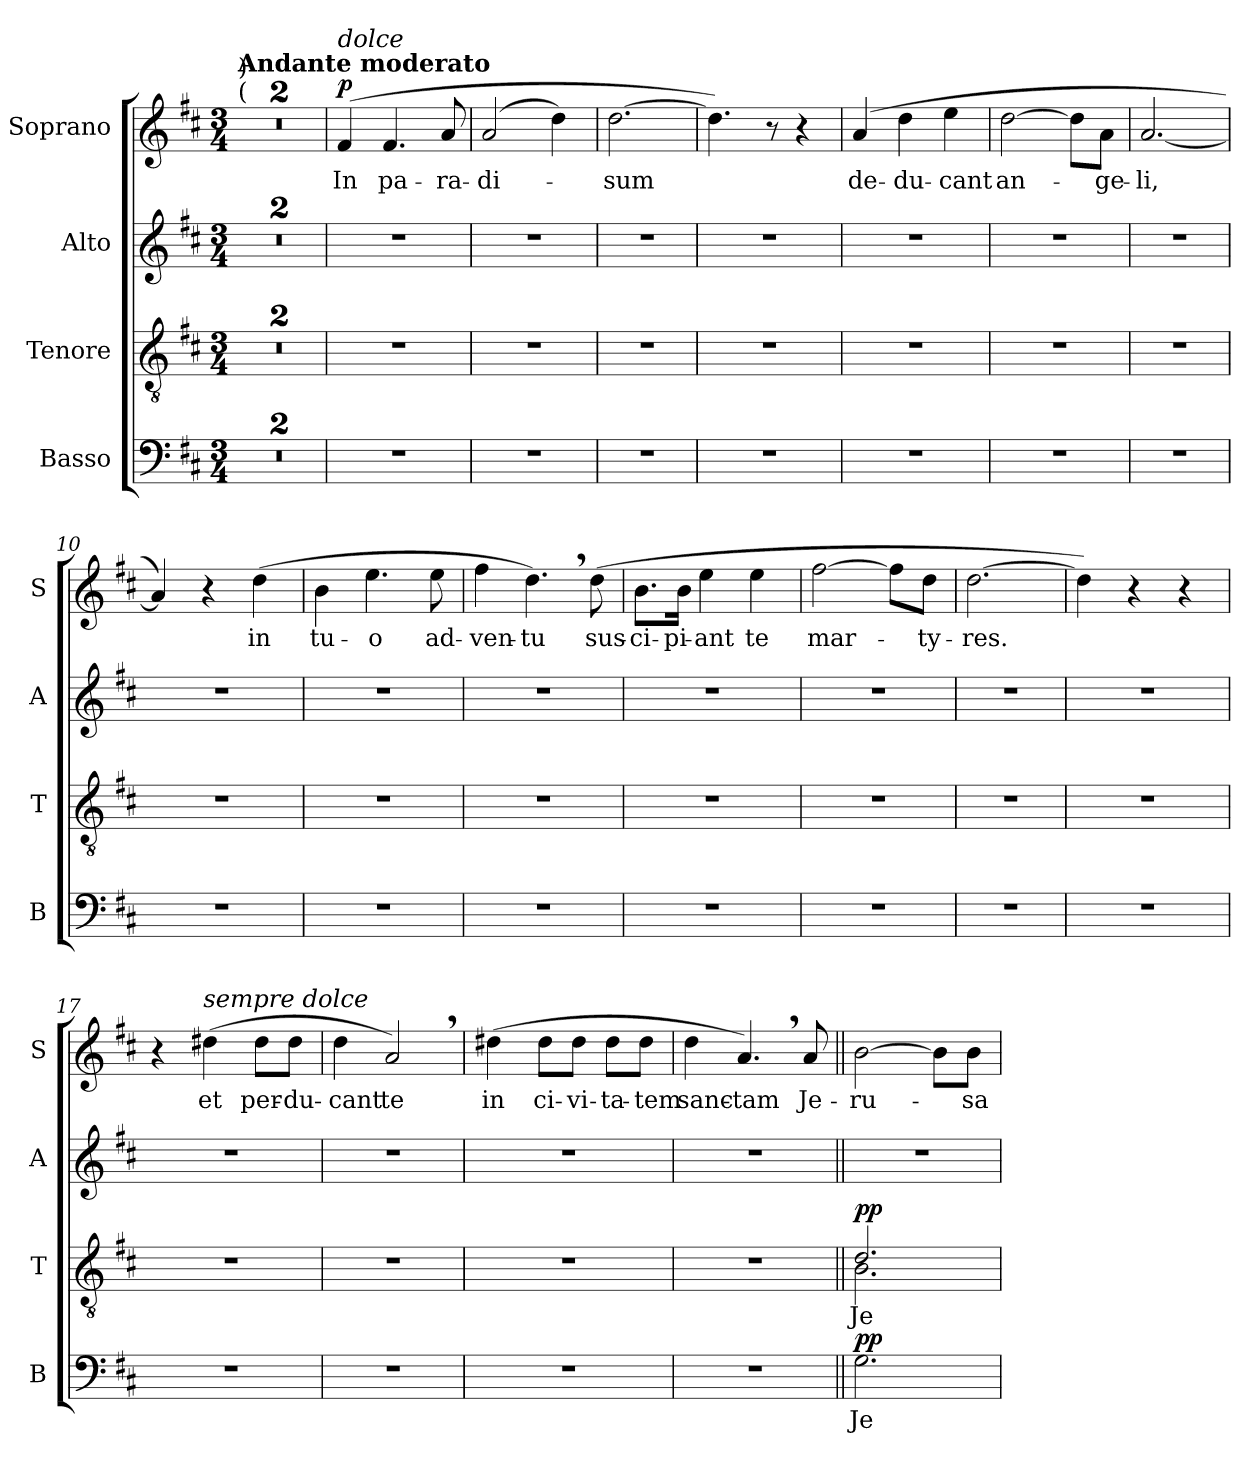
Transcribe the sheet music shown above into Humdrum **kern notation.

**kern	**text	**dynam	**kern	**text	**dynam	**kern	**kern	**text	**dynam
*part4	*part4	*part4	*part3	*part3	*part3	*part2	*part1	*part1	*part1
*staff4	*staff4	*staff4	*staff3	*staff3	*staff3	*staff2	*staff1	*staff1	*staff1
*I"Basso	*	*	*I"Tenore	*	*	*I"Alto	*I"Soprano	*	*
*I'B	*	*	*I'T	*	*	*I'A	*I'S	*	*
*clefF4	*	*	*clefGv2	*	*	*clefG2	*clefG2	*	*
*k[f#c#]	*	*	*k[f#c#]	*	*	*k[f#c#]	*k[f#c#]	*	*
*D:	*	*	*D:	*	*	*D:	*D:	*	*
*M3/4	*	*	*M3/4	*	*	*M3/4	*M3/4	*	*
*MM58	*	*	*MM58	*	*	*MM58	*MM58	*	*
=1	=1	=1	=1	=1	=1	=1	=1	=1	=1
!	!	!	!	!	!	!	!LO:TX:a:B:t=Andante moderato	!	!
!	!	!	!	!	!	!	!LO:TX:a:t=(	!	!
!	!	!	!	!	!	!	!LO:TX:a:t=)	!	!
2.r	.	.	2.r	.	.	2.r	2.r	.	.
=2	=2	=2	=2	=2	=2	=2	=2	=2	=2
2.r	.	.	2.r	.	.	2.r	2.r	.	.
=3	=3	=3	=3	=3	=3	=3	=3	=3	=3
!	!	!	!	!	!	!	!LO:TX:a:i:t=dolce	!	!
!	!	!	!	!	!	!	!	!LO:LY:b	!LO:DY:a
2.r	.	.	2.r	.	.	2.r	(>4f#/	In	p
!	!	!	!	!	!	!	!	!LO:LY:b	!
.	.	.	.	.	.	.	4.f#/	pa-	.
!	!	!	!	!	!	!	!	!LO:LY:b	!
.	.	.	.	.	.	.	8a/	-ra-	.
=4	=4	=4	=4	=4	=4	=4	=4	=4	=4
!	!	!	!	!	!	!	!	!LO:LY:b	!
2.r	.	.	2.r	.	.	2.r	(>2a/	-di-	.
.	.	.	.	.	.	.	4dd\)	.	.
=5	=5	=5	=5	=5	=5	=5	=5	=5	=5
!	!	!	!	!	!	!	!	!LO:LY:b	!
2.r	.	.	2.r	.	.	2.r	[2.dd\	-sum	.
=6	=6	=6	=6	=6	=6	=6	=6	=6	=6
2.r	.	.	2.r	.	.	2.r	4.dd\])	.	.
.	.	.	.	.	.	.	8r	.	.
.	.	.	.	.	.	.	4r	.	.
=7	=7	=7	=7	=7	=7	=7	=7	=7	=7
!	!	!	!	!	!	!	!	!LO:LY:b	!
2.r	.	.	2.r	.	.	2.r	(>4a/	de-	.
!	!	!	!	!	!	!	!	!LO:LY:b	!
.	.	.	.	.	.	.	4dd\	-du-	.
!	!	!	!	!	!	!	!	!LO:LY:b	!
.	.	.	.	.	.	.	4ee\	-cant	.
=8	=8	=8	=8	=8	=8	=8	=8	=8	=8
!	!	!	!	!	!	!	!	!LO:LY:b	!
2.r	.	.	2.r	.	.	2.r	[2dd\	an-	.
.	.	.	.	.	.	.	8dd\L]	.	.
!	!	!	!	!	!	!	!	!LO:LY:b	!
.	.	.	.	.	.	.	8a\J	-ge-	.
!!LO:LB:g=z
=9	=9	=9	=9	=9	=9	=9	=9	=9	=9
!	!	!	!	!	!	!	!	!LO:LY:b	!
2.r	.	.	2.r	.	.	2.r	[2.a/	-li,	.
=10	=10	=10	=10	=10	=10	=10	=10	=10	=10
2.r	.	.	2.r	.	.	2.r	4a/])	.	.
.	.	.	.	.	.	.	4r	.	.
!	!	!	!	!	!	!	!	!LO:LY:b	!
.	.	.	.	.	.	.	(>4dd\	in	.
=11	=11	=11	=11	=11	=11	=11	=11	=11	=11
!	!	!	!	!	!	!	!	!LO:LY:b	!
2.r	.	.	2.r	.	.	2.r	4b\	tu-	.
!	!	!	!	!	!	!	!	!LO:LY:b	!
.	.	.	.	.	.	.	4.ee\	-o	.
!	!	!	!	!	!	!	!	!LO:LY:b	!
.	.	.	.	.	.	.	8ee\	ad-	.
=12	=12	=12	=12	=12	=12	=12	=12	=12	=12
!	!	!	!	!	!	!	!	!LO:LY:b	!
2.r	.	.	2.r	.	.	2.r	4ff#\	-ven-	.
!	!	!	!	!	!	!	!	!LO:LY:b	!
.	.	.	.	.	.	.	4.dd,>\)	-tu	.
!	!	!	!	!	!	!	!	!LO:LY:b	!
.	.	.	.	.	.	.	(>8dd\	sus-	.
=13	=13	=13	=13	=13	=13	=13	=13	=13	=13
!	!	!	!	!	!	!	!	!LO:LY:b	!
2.r	.	.	2.r	.	.	2.r	8.b\L	-ci-	.
!	!	!	!	!	!	!	!	!LO:LY:b	!
.	.	.	.	.	.	.	16b\Jk	-pi-	.
!	!	!	!	!	!	!	!	!LO:LY:b	!
.	.	.	.	.	.	.	4ee\	-ant	.
!	!	!	!	!	!	!	!	!LO:LY:b	!
.	.	.	.	.	.	.	4ee\	te	.
=14	=14	=14	=14	=14	=14	=14	=14	=14	=14
!	!	!	!	!	!	!	!	!LO:LY:b	!
2.r	.	.	2.r	.	.	2.r	[2ff#\	mar-	.
.	.	.	.	.	.	.	8ff#\L]	.	.
!	!	!	!	!	!	!	!	!LO:LY:b	!
.	.	.	.	.	.	.	8dd\J	-ty-	.
=15	=15	=15	=15	=15	=15	=15	=15	=15	=15
!	!	!	!	!	!	!	!	!LO:LY:b	!
2.r	.	.	2.r	.	.	2.r	[2.dd\	-res.	.
=16	=16	=16	=16	=16	=16	=16	=16	=16	=16
2.r	.	.	2.r	.	.	2.r	4dd\])	.	.
.	.	.	.	.	.	.	4r	.	.
.	.	.	.	.	.	.	4r	.	.
!!LO:PB:g=z
=17	=17	=17	=17	=17	=17	=17	=17	=17	=17
2.r	.	.	2.r	.	.	2.r	4r	.	.
!	!	!	!	!	!	!	!LO:TX:a:i:t=sempre dolce	!	!
!	!	!	!	!	!	!	!	!LO:LY:b	!
.	.	.	.	.	.	.	(>4dd#X\	et	.
!	!	!	!	!	!	!	!	!LO:LY:b	!
.	.	.	.	.	.	.	8dd#\L	per-	.
!	!	!	!	!	!	!	!	!LO:LY:b	!
.	.	.	.	.	.	.	8dd#\J	-du-	.
=18	=18	=18	=18	=18	=18	=18	=18	=18	=18
!	!	!	!	!	!	!	!	!LO:LY:b	!
2.r	.	.	2.r	.	.	2.r	4dd\	-cant	.
!	!	!	!	!	!	!	!	!LO:LY:b	!
.	.	.	.	.	.	.	2a,>/)	te	.
=19	=19	=19	=19	=19	=19	=19	=19	=19	=19
!	!	!	!	!	!	!	!	!LO:LY:b	!
2.r	.	.	2.r	.	.	2.r	(>4dd#X\	in	.
!	!	!	!	!	!	!	!	!LO:LY:b	!
.	.	.	.	.	.	.	8dd#\L	ci-	.
!	!	!	!	!	!	!	!	!LO:LY:b	!
.	.	.	.	.	.	.	8dd#\J	-vi-	.
!	!	!	!	!	!	!	!	!LO:LY:b	!
.	.	.	.	.	.	.	8dd#\L	-ta-	.
!	!	!	!	!	!	!	!	!LO:LY:b	!
.	.	.	.	.	.	.	8dd#\J	-tem	.
=20	=20	=20	=20	=20	=20	=20	=20	=20	=20
!	!	!	!	!	!	!	!	!LO:LY:b	!
2.r	.	.	2.r	.	.	2.r	4dd\	sanc-	.
!	!	!	!	!	!	!	!	!LO:LY:b	!
.	.	.	.	.	.	.	4.a,>/)	-tam	.
!	!	!	!	!	!	!	!	!LO:LY:b	!
.	.	.	.	.	.	.	8a/	Je-	.
=21||	=21||	=21||	=21||	=21||	=21||	=21||	=21||	=21||	=21||
!	!LO:LY:b	!LO:DY:a	!	!LO:LY:b	!LO:DY:a	!	!	!LO:LY:b	!
*	*	*	*^	*	*	*	*	*	*
2.G\	Je-	pp	2.d/	2.B\	Je-	pp	2.r	[2b\	-ru-	.
.	.	.	.	.	.	.	.	8b\L]	.	.
!	!	!	!	!	!	!	!	!	!LO:LY:b	!
.	.	.	.	.	.	.	.	8b\J	-sa-	.
*	*	*	*v	*v	*	*	*	*	*	*
=	=	=	=	=	=	=	=	=	=
*-	*-	*-	*-	*-	*-	*-	*-	*-	*-
